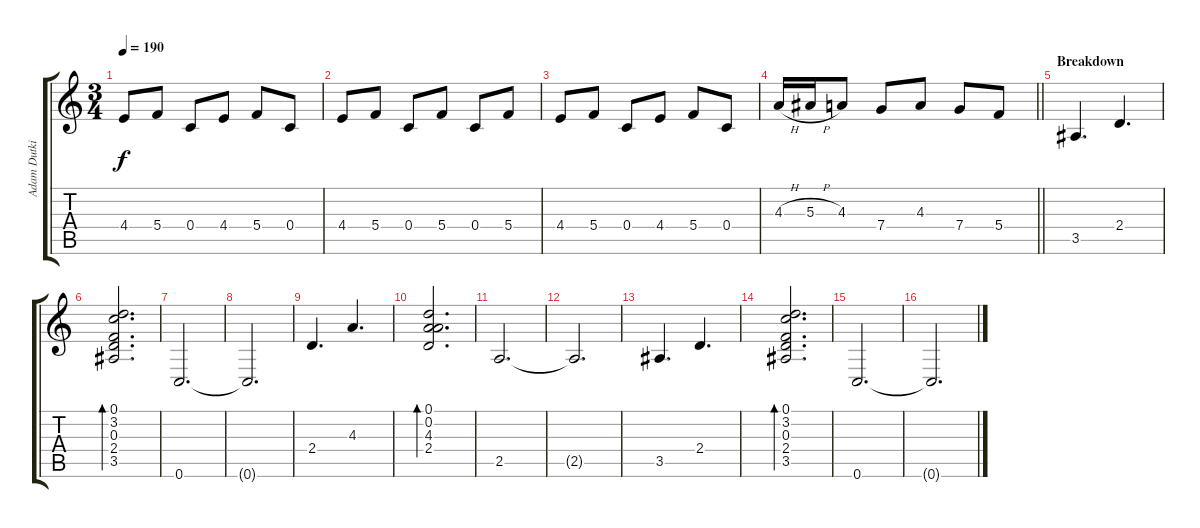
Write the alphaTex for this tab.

\track ("Adam Dutkiewicz" "Adam Dutki") {instrument overdrivenguitar}
\staff {score tabs}
\tuning (D4 A3 F3 C3 G2 C2) {hide}
\ts (3 4)
\tempo 190
\clef g2
\ks c
4.4.8{dy f} 5.4.8 0.4.8 4.4.8 5.4.8 0.4.8 |
4.4.8 5.4.8 0.4.8 5.4.8 0.4.8 5.4.8 |
4.4.8 5.4.8 0.4.8 4.4.8 5.4.8 0.4.8 |
\barLineRight lightlight
4.3{h}.16 5.3{h}.16 4.3.8 7.4.8 4.3.8 7.4.8 5.4.8 |
\section ("" "Breakdown")
3.5.4{d instrument electricguitarclean} 2.4.4{d} |
(0.1 3.2 0.3 2.4 3.5).2{d bd 240} |
0.6.2{d} |
0.6{t}.2{d} |
2.4.4{d} 4.3.4{d} |
(0.1 0.2 4.3 2.4).2{d bd 240} |
2.5.2{d} |
2.5{t}.2{d} |
3.5.4{d} 2.4.4{d} |
(0.1 3.2 0.3 2.4 3.5).2{d bd 240} |
0.6.2{d} |
0.6{t}.2{d}
